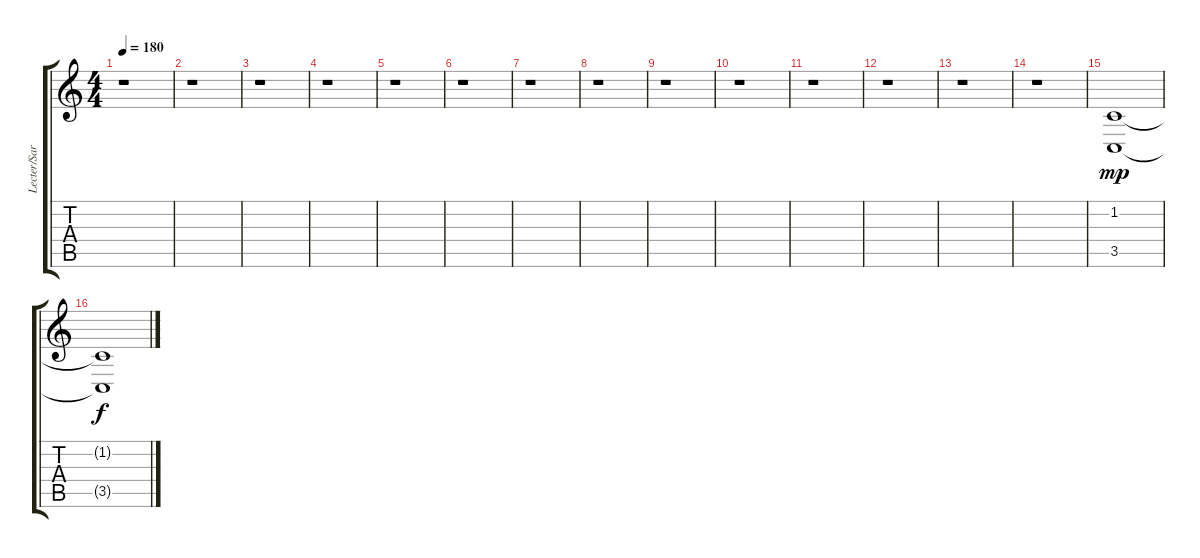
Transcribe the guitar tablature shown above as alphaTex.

\track ("Lecter/Sarah (Keyb/Choir)" "Lecter/Sar") {instrument pad4choir}
\staff {score tabs}
\tuning (E4 B3 G3 D3 A2 D2) {hide}
\ts (4 4)
\tempo 180
\clef g2
\ks c
r.1{dy f} |
r.1 |
r.1 |
r.1 |
r.1 |
r.1 |
r.1 |
r.1 |
r.1 |
r.1 |
r.1 |
r.1 |
r.1 |
r.1 |
(1.2 3.5).1{dy mp} |
(1.2{t} 3.5{t}).1{dy f}
